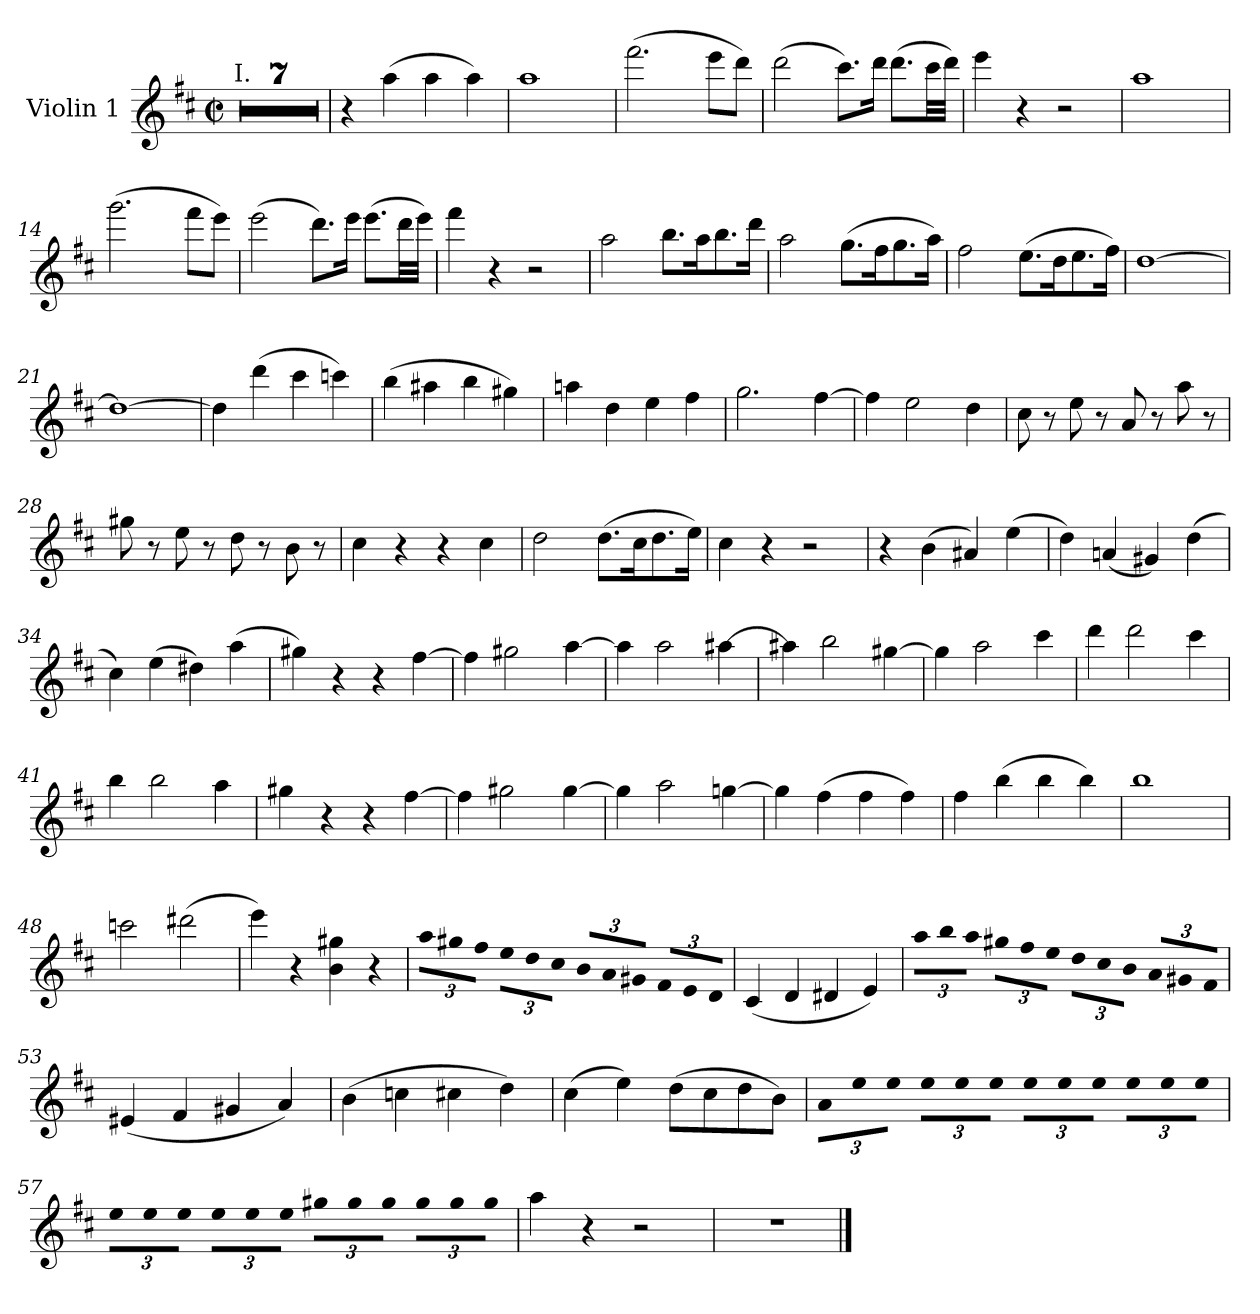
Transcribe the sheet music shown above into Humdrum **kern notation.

**kern
*part1
*staff1
*I"Violin 1
*I'Vln
*clefG2
*k[f#c#]
*M2/2
*met(c|)
=1
!LO:TX:a:t=I.
1r
=2
1r
=3
1r
=4
1r
=5
1r
=6
1r
=7
1r
=8
4r
(>4aa\
4aa\
4aa\)
=9
1aa
=10
(>2.fff#\
8eee\L
8ddd\J)
=11
(>2ddd\
8.ccc#\L)
16ddd\Jk
(>8.ddd\L
32ccc#\LL
32ddd\JJJ)
=12
4eee\
4r
2r
=13
1aa
=14
(>2.ggg\
8fff#\L
8eee\J)
=15
(>2eee\
8.ddd\L)
16eee\Jk
(>8.eee\L
32ddd\LL
32eee\JJJ)
=16
4fff#\
4r
2r
=17
2aa\
8.bb\L
16aa\K
8.bb\
16ddd\Jk
=18
2aa\
(>8.gg\L
16ff#\K
8.gg\
16aa\Jk)
=19
2ff#\
(>8.ee\L
16dd\K
8.ee\
16ff#\Jk)
=20
[1dd
=21
1dd_
=22
4dd\]
(>4ddd\
4ccc#\
4cccn\)
=23
(>4bb\
4aa#X\
4bb\
4gg#X\)
=24
4aan\
4dd\
4ee\
4ff#\
=25
2.gg\
[4ff#\
=26
4ff#\]
2ee\
4dd\
=27
8cc#\
8r
8ee\
8r
8a/
8r
8aa\
8r
=28
8gg#X\
8r
8ee\
8r
8dd\
8r
8b\
8r
=29
4cc#\
4r
4r
4cc#\
=30
2dd\
(>8.dd\L
16cc#\K
8.dd\
16ee\Jk)
=31
4cc#\
4r
2r
=32
4r
(>4b\
4a#X/)
(>4ee\
=33
4dd\)
(<4an/
4g#X/)
(>4dd\
=34
4cc#\)
(>4ee\
4dd#X\)
(>4aa\
=35
4gg#X\)
4r
4r
[4ff#\
=36
4ff#\]
2gg#X\
[4aa\
=37
4aa\]
2aa\
[4aa#X\
=38
4aa#X\]
2bb\
[4gg#X\
=39
4gg#\]
2aa\
4ccc#\
=40
4ddd\
2ddd\
4ccc#\
=41
4bb\
2bb\
4aa\
=42
4gg#X\
4r
4r
[4ff#\
=43
4ff#\]
2gg#X\
[4gg#\
=44
4gg#\]
2aa\
[4ggn\
=45
4gg\]
(>4ff#\
4ff#\
4ff#\)
=46
4ff#\
(>4bb\
4bb\
4bb\)
=47
1bb
=48
2cccn\
(>2ddd#X\
=49
4eee\)
4r
4b\ 4gg#X\
4r
=50
*Xbrackettup
!LO:N:vis=8
12.aa\L
!LO:N:vis=8
12.gg#X\
!LO:N:vis=8
12.ff#\J
!LO:N:vis=8
12.ee\L
!LO:N:vis=8
12.dd\
!LO:N:vis=8
12.cc#\J
!LO:N:vis=8
12.b/L
!LO:N:vis=8
12.a/
!LO:N:vis=8
12.g#X/J
!LO:N:vis=8
12.f#/L
!LO:N:vis=8
12.e/
!LO:N:vis=8
12.d/J
=51
(<4c#/
4d/
4d#X/
4e/)
=52
!LO:N:vis=8
12.aa\L
!LO:N:vis=8
12.bb\
!LO:N:vis=8
12.aa\J
!LO:N:vis=8
12.gg#X\L
!LO:N:vis=8
12.ff#\
!LO:N:vis=8
12.ee\J
!LO:N:vis=8
12.dd\L
!LO:N:vis=8
12.cc#\
!LO:N:vis=8
12.b\J
!LO:N:vis=8
12.a/L
!LO:N:vis=8
12.g#X/
!LO:N:vis=8
12.f#/J
=53
(<4e#X/
4f#/
4g#X/
4a/)
=54
(>4b\
4ccn\
4cc#X\
4dd\)
=55
(>4cc#\
4ee\)
(>8dd\L
8cc#\
8dd\
8b\J)
=56
!LO:N:vis=8
12.a\L
!LO:N:vis=8
12.ee\
!LO:N:vis=8
12.ee\J
!LO:N:vis=8
12.ee\L
!LO:N:vis=8
12.ee\
!LO:N:vis=8
12.ee\J
!LO:N:vis=8
12.ee\L
!LO:N:vis=8
12.ee\
!LO:N:vis=8
12.ee\J
!LO:N:vis=8
12.ee\L
!LO:N:vis=8
12.ee\
!LO:N:vis=8
12.ee\J
=57
!LO:N:vis=8
12.ee\L
!LO:N:vis=8
12.ee\
!LO:N:vis=8
12.ee\J
!LO:N:vis=8
12.ee\L
!LO:N:vis=8
12.ee\
!LO:N:vis=8
12.ee\J
!LO:N:vis=8
12.gg#X\L
!LO:N:vis=8
12.gg#\
!LO:N:vis=8
12.gg#\J
!LO:N:vis=8
12.gg#\L
!LO:N:vis=8
12.gg#\
!LO:N:vis=8
12.gg#\J
=58
4aa\
4r
2r
=59
1r
==
*-
